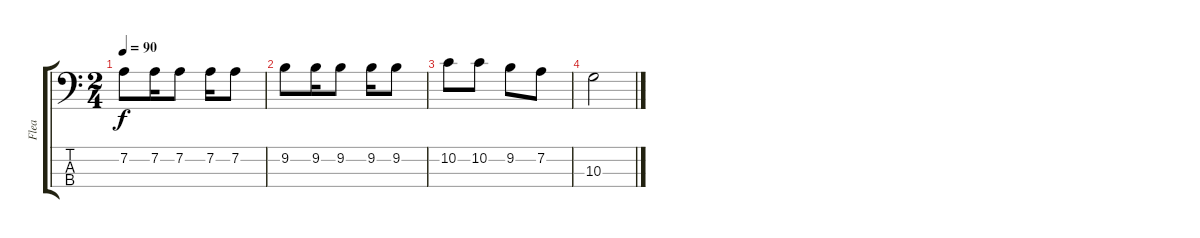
\track ("Flea" "Flea") {instrument electricbassfinger}
\staff {score tabs}
\tuning (G2 D2 A1 E1) {hide}
\ts (2 4)
\tempo 90
\clef f4
\ks c
7.2.8{dy f} 7.2.16 7.2.8 7.2.16 7.2.8 |
9.2.8 9.2.16 9.2.8 9.2.16 9.2.8 |
10.2.8 10.2.8 9.2.8 7.2.8 |
10.3.2
